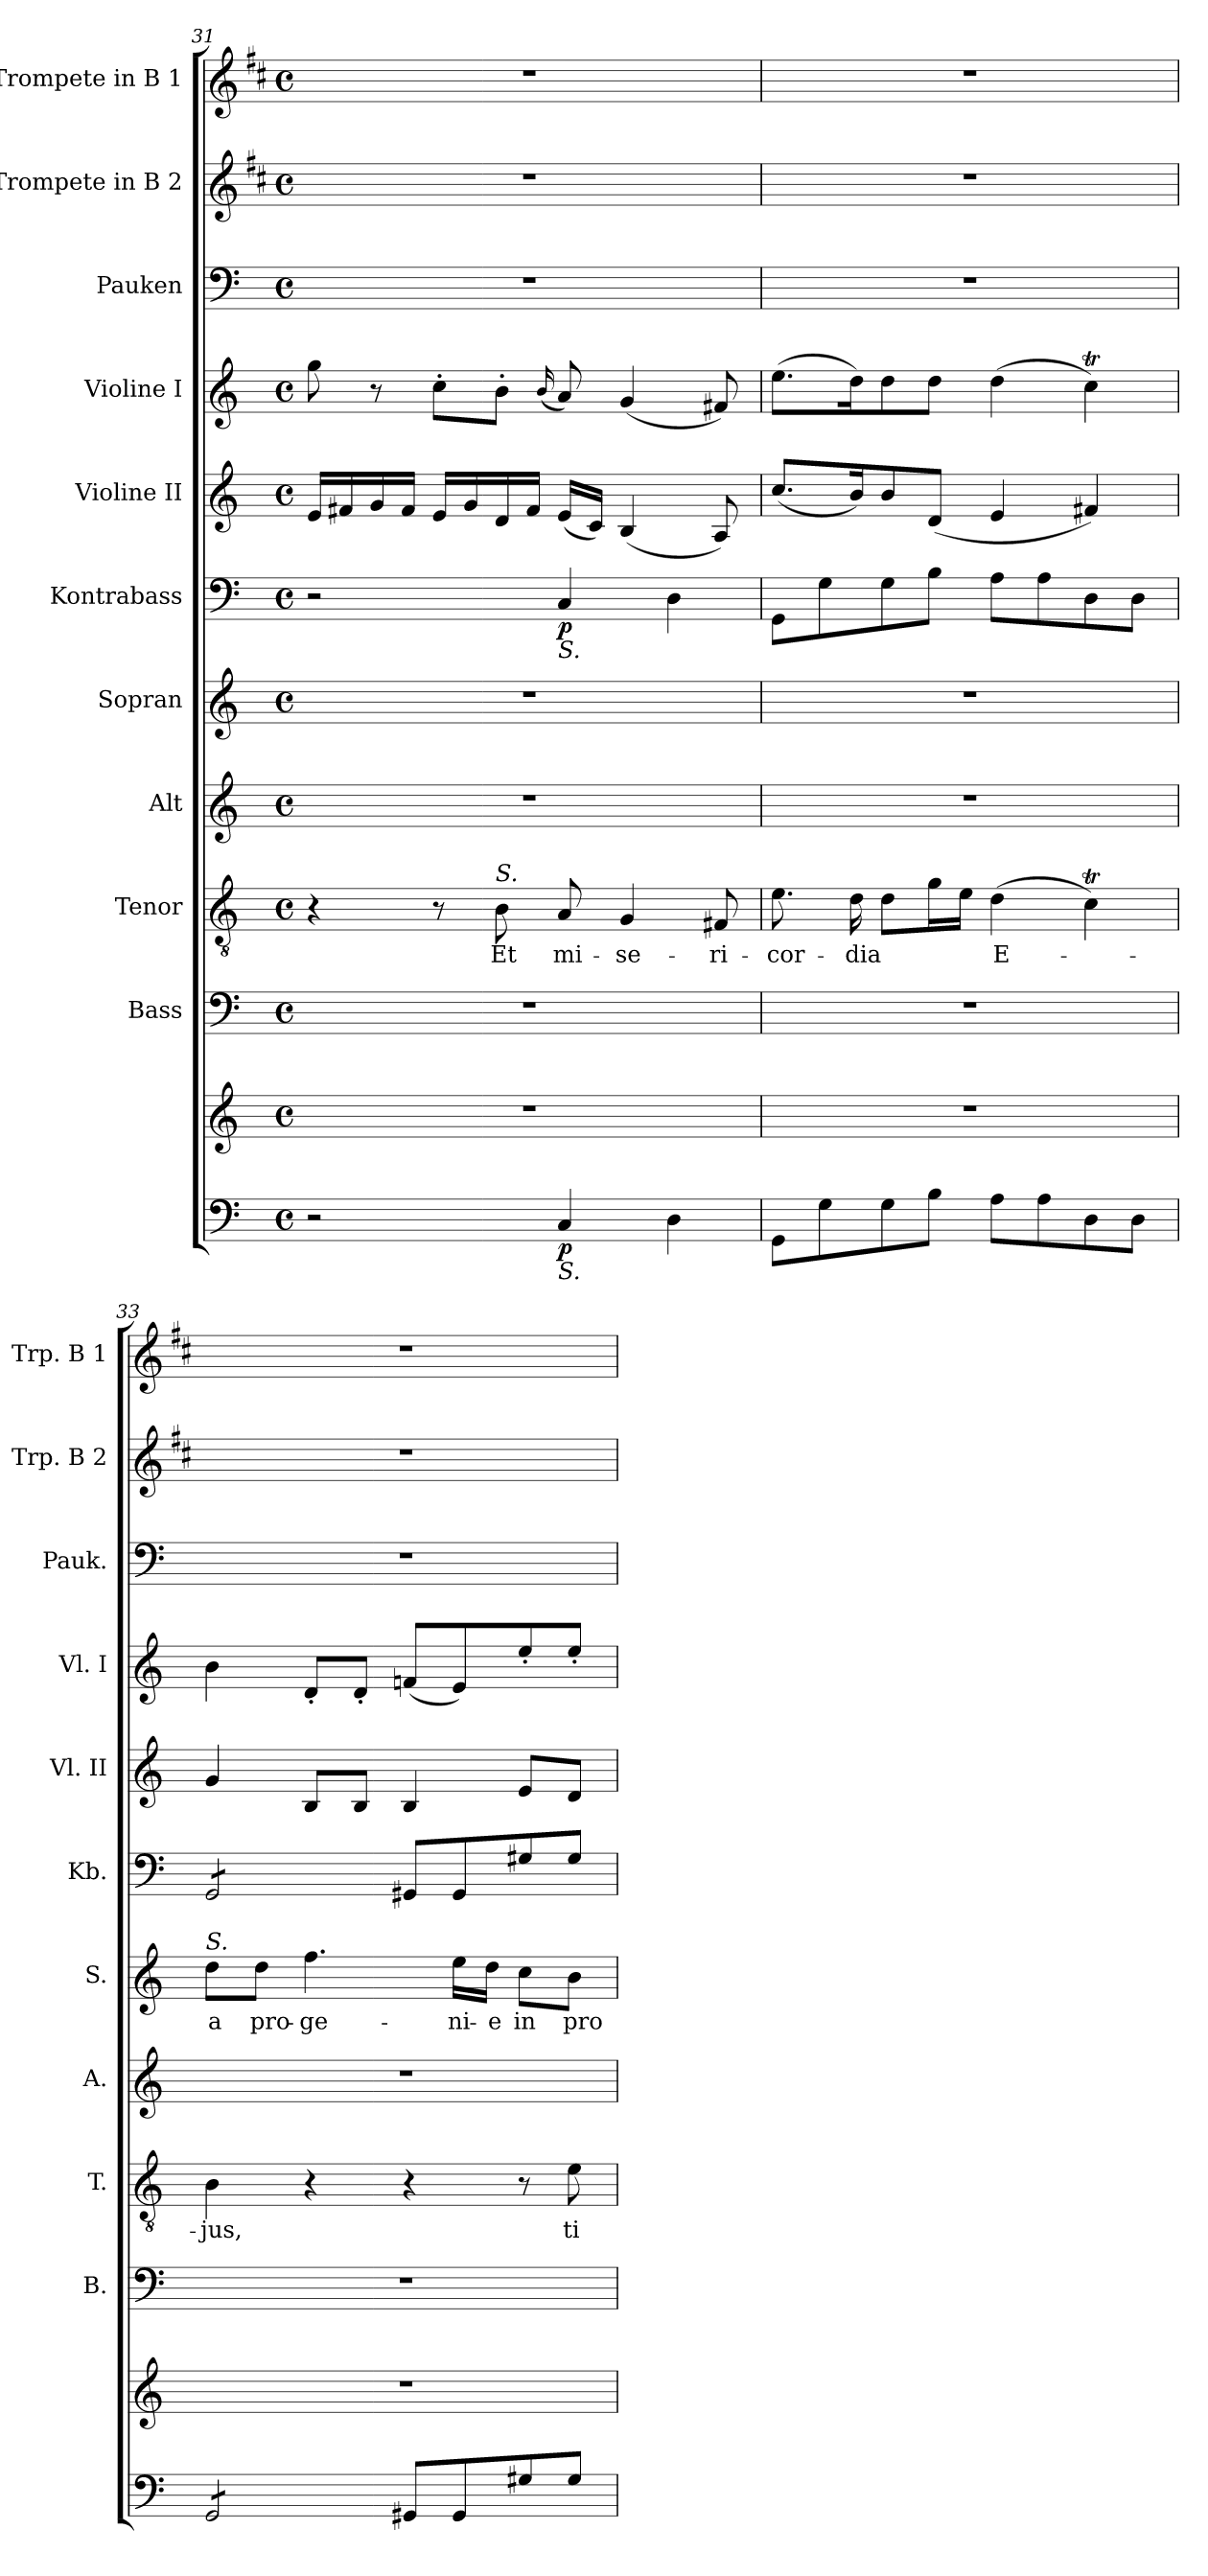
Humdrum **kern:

**kern	**kern	**dynam	**kern	**kern	**text	**kern	**kern	**text	**kern	**dynam	**kern	**kern	**kern	**kern	**kern
*part11	*part11	*part11	*part10	*part9	*part9	*part8	*part7	*part7	*part6	*part6	*part5	*part4	*part3	*part2	*part1
*staff12	*staff11	*staff11/12	*staff10	*staff9	*staff9	*staff8	*staff7	*staff7	*staff6	*staff6	*staff5	*staff4	*staff3	*staff2	*staff1
*	*	*	*I"Bass	*I"Tenor	*	*I"Alt	*I"Sopran	*	*I"Kontrabass	*	*I"Violine II	*I"Violine I	*I"Pauken	*I"Trompete in B 2	*I"Trompete in B 1
*	*	*	*I'B.	*I'T.	*	*I'A.	*I'S.	*	*I'Kb.	*	*I'Vl. II	*I'Vl. I	*I'Pauk.	*I'Trp. B 2	*I'Trp. B 1
*clefF4	*clefG2	*	*clefF4	*clefGv2	*	*clefG2	*clefG2	*	*clefF4	*	*clefG2	*clefG2	*clefF4	*clefG2	*clefG2
*	*	*	*	*	*	*	*	*	*ITrd7c12	*	*	*	*	*ITrd1c2	*ITrd1c2
*k[]	*k[]	*	*k[]	*k[]	*	*k[]	*k[]	*	*k[]	*	*k[]	*k[]	*k[]	*k[]	*k[]
*C:	*C:	*	*C:	*C:	*	*C:	*C:	*	*C:	*	*C:	*C:	*C:	*C:	*C:
*M4/4	*M4/4	*	*M4/4	*M4/4	*	*M4/4	*M4/4	*	*M4/4	*	*M4/4	*M4/4	*M4/4	*M4/4	*M4/4
*met(c)	*met(c)	*	*met(c)	*met(c)	*	*met(c)	*met(c)	*	*met(c)	*	*met(c)	*met(c)	*met(c)	*met(c)	*met(c)
=31	=31	=31	=31	=31	=31	=31	=31	=31	=31	=31	=31	=31	=31	=31	=31
2r	1r	.	1r	4r	.	1r	1r	.	2r	.	16e/LL	8gg\	1r	1r	1r
.	.	.	.	.	.	.	.	.	.	.	16f#X/	.	.	.	.
.	.	.	.	.	.	.	.	.	.	.	16g/	8r	.	.	.
.	.	.	.	.	.	.	.	.	.	.	16f#/JJ	.	.	.	.
.	.	.	.	8r	.	.	.	.	.	.	16e/LL	8cc'>\L	.	.	.
.	.	.	.	.	.	.	.	.	.	.	16g/	.	.	.	.
!	!	!	!	!LO:TX:a:i:t=S.	!	!	!	!	!	!	!	!	!	!	!
!	!	!	!	!	!LO:LY:b	!	!	!	!	!	!	!	!	!	!
.	.	.	.	8B\	Et	.	.	.	.	.	16d/	8b'>\J	.	.	.
.	.	.	.	.	.	.	.	.	.	.	16f#/JJ	.	.	.	.
.	.	.	.	.	.	.	.	.	.	.	.	(<16qqb/	.	.	.
!	!	!	!	!	!	!	!	!	!LO:TX:b:i:t=S.	!	!	!	!	!	!
!LO:TX:b:i:t=S.	!	!	!	!	!	!	!	!	!	!	!	!	!	!	!
!	!	!LO:DY:b=2	!	!	!LO:LY:b	!	!	!	!	!LO:DY:b	!	!	!	!	!
4C/	.	p	.	8A/	mi-	.	.	.	4CC/	p	(<16e/LL	8a/)	.	.	.
.	.	.	.	.	.	.	.	.	.	.	16c/JJ)	.	.	.	.
!	!	!	!	!	!LO:LY:b	!	!	!	!	!	!	!	!	!	!
.	.	.	.	4G/	-se-	.	.	.	.	.	(<4B/	(<4g/	.	.	.
4D\	.	.	.	.	.	.	.	.	4DD\	.	.	.	.	.	.
!	!	!	!	!	!LO:LY:b	!	!	!	!	!	!	!	!	!	!
.	.	.	.	8F#X/	-ri-	.	.	.	.	.	8A/)	8f#X/)	.	.	.
!!LO:PB:g=z
=32	=32	=32	=32	=32	=32	=32	=32	=32	=32	=32	=32	=32	=32	=32	=32
!	!	!	!	!	!LO:LY:b	!	!	!	!	!	!	!	!	!	!
8GG\L	1r	.	1r	8.e\	-cor-	1r	1r	.	8GGG\L	.	(<8.cc/L	(>8.ee\L	1r	1r	1r
8G\	.	.	.	.	.	.	.	.	8GG\	.	.	.	.	.	.
!	!	!	!	!	!LO:LY:b	!	!	!	!	!	!	!	!	!	!
.	.	.	.	16d\	-dia	.	.	.	.	.	16b/k)	16dd\k)	.	.	.
8G\	.	.	.	8d\L	.	.	.	.	8GG\	.	8b/	8dd\	.	.	.
8B\J	.	.	.	16g\L	.	.	.	.	8BB\J	.	(<8d/J	8dd\J	.	.	.
.	.	.	.	16e\JJ	.	.	.	.	.	.	.	.	.	.	.
!	!	!	!	!	!LO:LY:b	!	!	!	!	!	!	!	!	!	!
8A\L	.	.	.	(>4d\	E-	.	.	.	8AA\L	.	4e/	(>4dd\	.	.	.
8A\	.	.	.	.	.	.	.	.	8AA\	.	.	.	.	.	.
8D\	.	.	.	4cT\)	.	.	.	.	8DD\	.	4f#X/)	4ccT\)	.	.	.
8D\J	.	.	.	.	.	.	.	.	8DD\J	.	.	.	.	.	.
=33	=33	=33	=33	=33	=33	=33	=33	=33	=33	=33	=33	=33	=33	=33	=33
!	!	!	!	!	!	!	!LO:TX:a:i:t=S.	!	!	!	!	!	!	!	!
!	!	!	!	!	!LO:LY:b	!	!	!LO:LY:b	!	!	!	!	!	!	!
*tremolo	*	*	*	*	*	*	*	*	*	*	*	*	*	*	*
*	*	*	*	*	*	*	*	*	*tremolo	*	*	*	*	*	*
8GG/L	1r	.	1r	4B\	-jus,	1r	8dd\L	a	8GGG/L	.	4g/	4b\	1r	1r	1r
!	!	!	!	!	!	!	!	!LO:LY:b	!	!	!	!	!	!	!
8GG/	.	.	.	.	.	.	8dd\J	pro-	8GGG/	.	.	.	.	.	.
!	!	!	!	!	!	!	!	!LO:LY:b	!	!	!	!	!	!	!
8GG/	.	.	.	4r	.	.	4.ff\	-ge-	8GGG/	.	8B/L	8d'</L	.	.	.
8GG/J	.	.	.	.	.	.	.	.	8GGG/J	.	8B/J	8d'</J	.	.	.
*	*	*	*	*	*	*	*	*	*Xtremolo	*	*	*	*	*	*
*Xtremolo	*	*	*	*	*	*	*	*	*	*	*	*	*	*	*
8GG#X/L	.	.	.	4r	.	.	.	.	8GGG#X/L	.	4B/	(<8fn/L	.	.	.
!	!	!	!	!	!	!	!	!LO:LY:b	!	!	!	!	!	!	!
8GG#/	.	.	.	.	.	.	16ee\LL	-ni-	8GGG#/	.	.	8e/)	.	.	.
!	!	!	!	!	!	!	!	!LO:LY:b	!	!	!	!	!	!	!
.	.	.	.	.	.	.	16dd\JJ	-e	.	.	.	.	.	.	.
!	!	!	!	!	!	!	!	!LO:LY:b	!	!	!	!	!	!	!
8G#X/	.	.	.	8r	.	.	8cc\L	in	8GG#X/	.	8e/L	8ee'</	.	.	.
!	!	!	!	!	!LO:LY:b	!	!	!LO:LY:b	!	!	!	!	!	!	!
8G#/J	.	.	.	8e\	ti-	.	8b\J	pro-	8GG#/J	.	8d/J	8ee'</J	.	.	.
=	=	=	=	=	=	=	=	=	=	=	=	=	=	=	=
*-	*-	*-	*-	*-	*-	*-	*-	*-	*-	*-	*-	*-	*-	*-	*-
